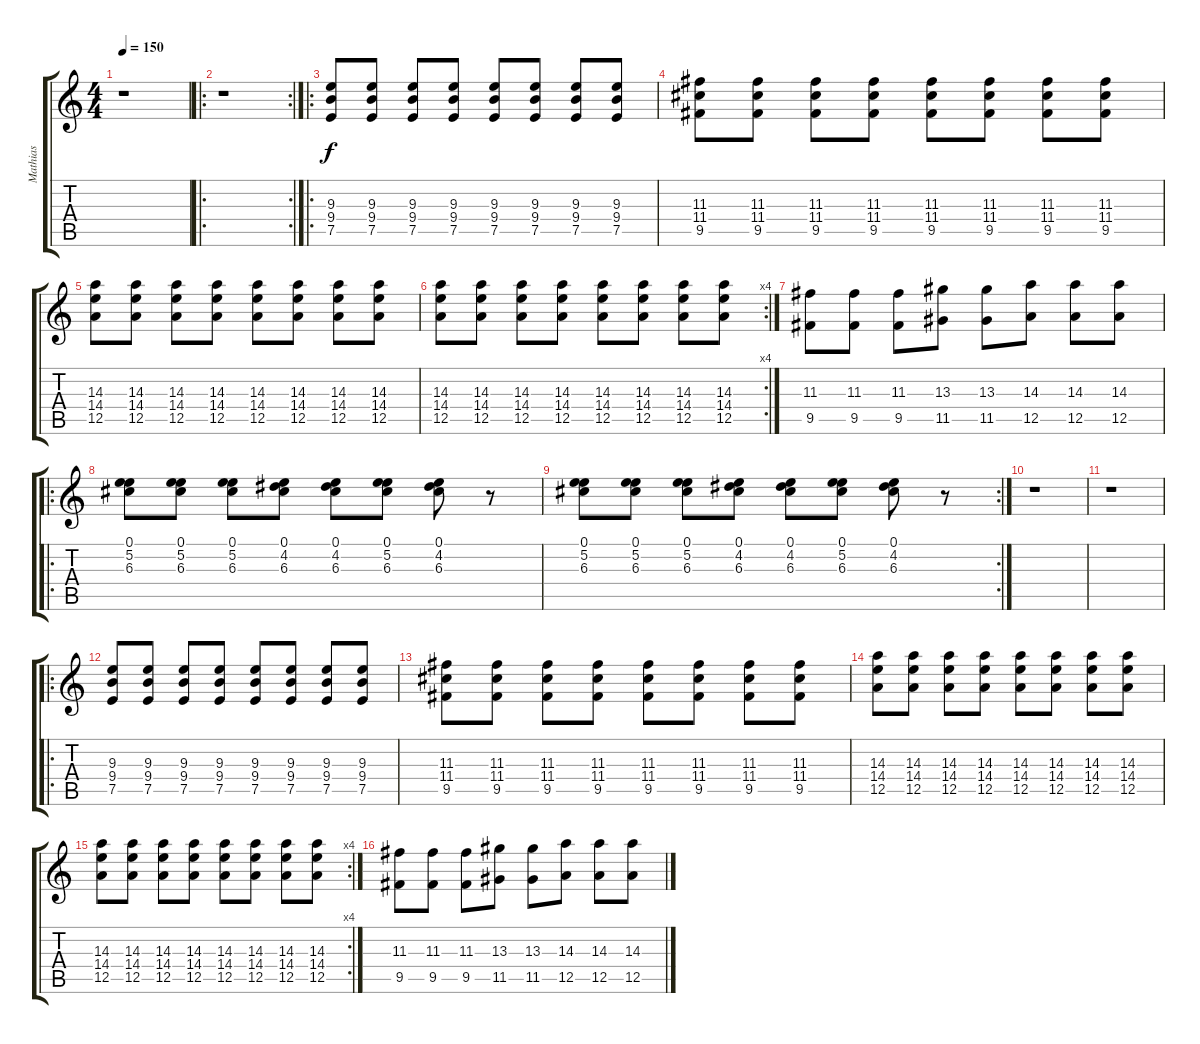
\track ("Mathias" "Mathias") {instrument overdrivenguitar}
\staff {score tabs}
\tuning (E4 B3 G3 D3 A2 E2) {hide}
\ts (4 4)
\tempo 150
\clef g2
\ks c
r.1{dy f} |
\ro
\rc 2
r.1 |
\ro
(9.3 9.4 7.5).8 (9.3 9.4 7.5).8 (9.3 9.4 7.5).8 (9.3 9.4 7.5).8 (9.3 9.4 7.5).8 (9.3 9.4 7.5).8 (9.3 9.4 7.5).8 (9.3 9.4 7.5).8 |
(11.3 11.4 9.5).8 (11.3 11.4 9.5).8 (11.3 11.4 9.5).8 (11.3 11.4 9.5).8 (11.3 11.4 9.5).8 (11.3 11.4 9.5).8 (11.3 11.4 9.5).8 (11.3 11.4 9.5).8 |
(14.3 14.4 12.5).8 (14.3 14.4 12.5).8 (14.3 14.4 12.5).8 (14.3 14.4 12.5).8 (14.3 14.4 12.5).8 (14.3 14.4 12.5).8 (14.3 14.4 12.5).8 (14.3 14.4 12.5).8 |
\rc 4
(14.3 14.4 12.5).8 (14.3 14.4 12.5).8 (14.3 14.4 12.5).8 (14.3 14.4 12.5).8 (14.3 14.4 12.5).8 (14.3 14.4 12.5).8 (14.3 14.4 12.5).8 (14.3 14.4 12.5).8 |
(11.3 9.5).8 (11.3 9.5).8 (11.3 9.5).8 (13.3 11.5).8 (13.3 11.5).8 (14.3 12.5).8 (14.3 12.5).8 (14.3 12.5).8 |
\ro
(0.1 5.2 6.3).8 (0.1 5.2 6.3).8 (0.1 5.2 6.3).8 (0.1 4.2 6.3).8 (0.1 4.2 6.3).8 (0.1 5.2 6.3).8 (0.1 4.2 6.3).8 r.8 |
\rc 2
(0.1 5.2 6.3).8 (0.1 5.2 6.3).8 (0.1 5.2 6.3).8 (0.1 4.2 6.3).8 (0.1 4.2 6.3).8 (0.1 5.2 6.3).8 (0.1 4.2 6.3).8 r.8 |
r.1 |
r.1 |
\ro
(9.3 9.4 7.5).8 (9.3 9.4 7.5).8 (9.3 9.4 7.5).8 (9.3 9.4 7.5).8 (9.3 9.4 7.5).8 (9.3 9.4 7.5).8 (9.3 9.4 7.5).8 (9.3 9.4 7.5).8 |
(11.3 11.4 9.5).8 (11.3 11.4 9.5).8 (11.3 11.4 9.5).8 (11.3 11.4 9.5).8 (11.3 11.4 9.5).8 (11.3 11.4 9.5).8 (11.3 11.4 9.5).8 (11.3 11.4 9.5).8 |
(14.3 14.4 12.5).8 (14.3 14.4 12.5).8 (14.3 14.4 12.5).8 (14.3 14.4 12.5).8 (14.3 14.4 12.5).8 (14.3 14.4 12.5).8 (14.3 14.4 12.5).8 (14.3 14.4 12.5).8 |
\rc 4
(14.3 14.4 12.5).8 (14.3 14.4 12.5).8 (14.3 14.4 12.5).8 (14.3 14.4 12.5).8 (14.3 14.4 12.5).8 (14.3 14.4 12.5).8 (14.3 14.4 12.5).8 (14.3 14.4 12.5).8 |
(11.3 9.5).8 (11.3 9.5).8 (11.3 9.5).8 (13.3 11.5).8 (13.3 11.5).8 (14.3 12.5).8 (14.3 12.5).8 (14.3 12.5).8
